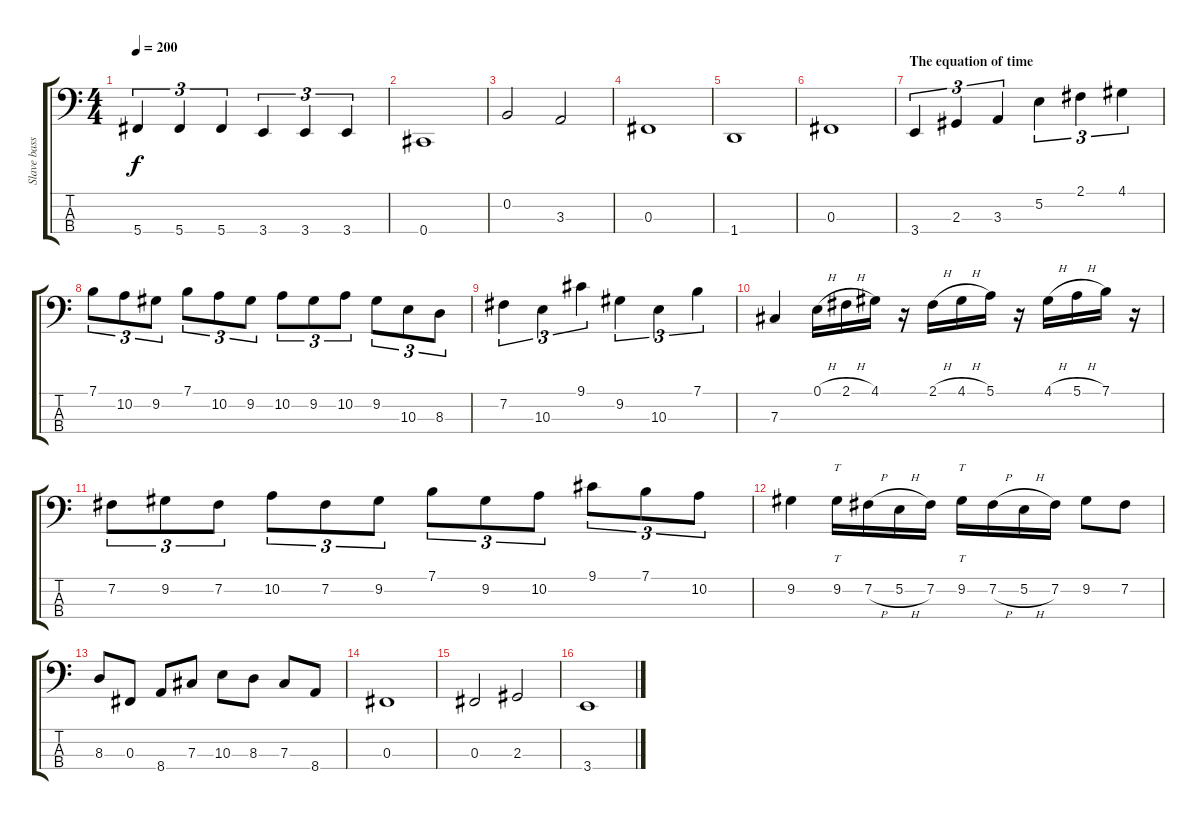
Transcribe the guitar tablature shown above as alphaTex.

\track ("Slave bass(charles)" "Slave bass") {instrument electricbassfinger}
\staff {score tabs}
\tuning (E2 B1 Gb1 Db1) {hide}
\ts (4 4)
\tempo 200
\clef f4
\ks c
5.4.4{tu (3 2) dy f} 5.4.4{tu (3 2)} 5.4.4{tu (3 2)} 3.4.4{tu (3 2)} 3.4.4{tu (3 2)} 3.4.4{tu (3 2)} |
0.4.1 |
0.2.2 3.3.2 |
0.3.1 |
1.4.1 |
0.3.1 |
\section ("" "The equation of time")
3.4.4{tu (3 2)} 2.3.4{tu (3 2)} 3.3.4{tu (3 2)} 5.2.4{tu (3 2)} 2.1.4{tu (3 2)} 4.1.4{tu (3 2)} |
7.1.8{tu (3 2)} 10.2.8{tu (3 2)} 9.2.8{tu (3 2)} 7.1.8{tu (3 2)} 10.2.8{tu (3 2)} 9.2.8{tu (3 2)} 10.2.8{tu (3 2)} 9.2.8{tu (3 2)} 10.2.8{tu (3 2)} 9.2.8{tu (3 2)} 10.3.8{tu (3 2)} 8.3.8{tu (3 2)} |
7.2.4{tu (3 2)} 10.3.4{tu (3 2)} 9.1.4{tu (3 2)} 9.2.4{tu (3 2)} 10.3.4{tu (3 2)} 7.1.4{tu (3 2)} |
7.3.4 0.1{h}.16 2.1{h}.16 4.1.16 r.16 2.1{h}.16 4.1{h}.16 5.1.16 r.16 4.1{h}.16 5.1{h}.16 7.1.16 r.16 |
7.2.8{tu (3 2)} 9.2.8{tu (3 2)} 7.2.8{tu (3 2)} 10.2.8{tu (3 2)} 7.2.8{tu (3 2)} 9.2.8{tu (3 2)} 7.1.8{tu (3 2)} 9.2.8{tu (3 2)} 10.2.8{tu (3 2)} 9.1.8{tu (3 2)} 7.1.8{tu (3 2)} 10.2.8{tu (3 2)} |
9.2.4 9.2.16{tt} 7.2{h}.16 5.2{h}.16 7.2.16 9.2.16{tt} 7.2{h}.16 5.2{h}.16 7.2.16 9.2.8 7.2.8 |
8.3.8 0.3.8 8.4.8 7.3.8 10.3.8 8.3.8 7.3.8 8.4.8 |
0.3.1 |
0.3.2 2.3.2 |
3.4.1
